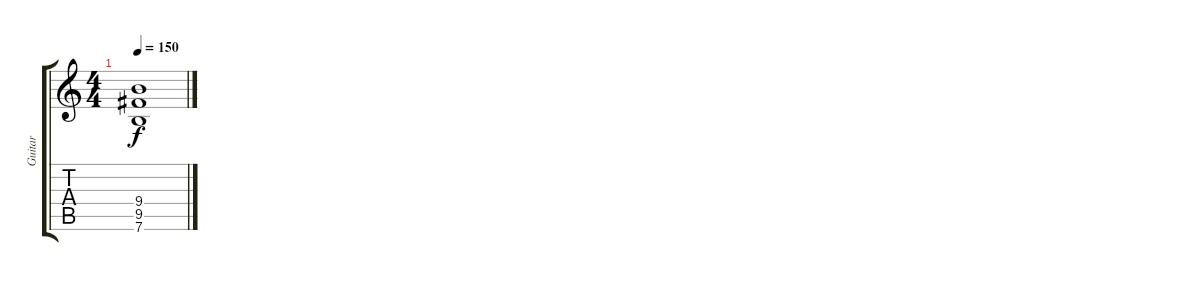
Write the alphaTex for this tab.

\track ("Guitar" "Guitar") {instrument electricguitarmuted}
\staff {score tabs}
\tuning (E4 B3 G3 D3 A2 E2) {hide}
\ts (4 4)
\tempo 150
\clef g2
\ks c
(9.4 9.5 7.6).1{dy f}
